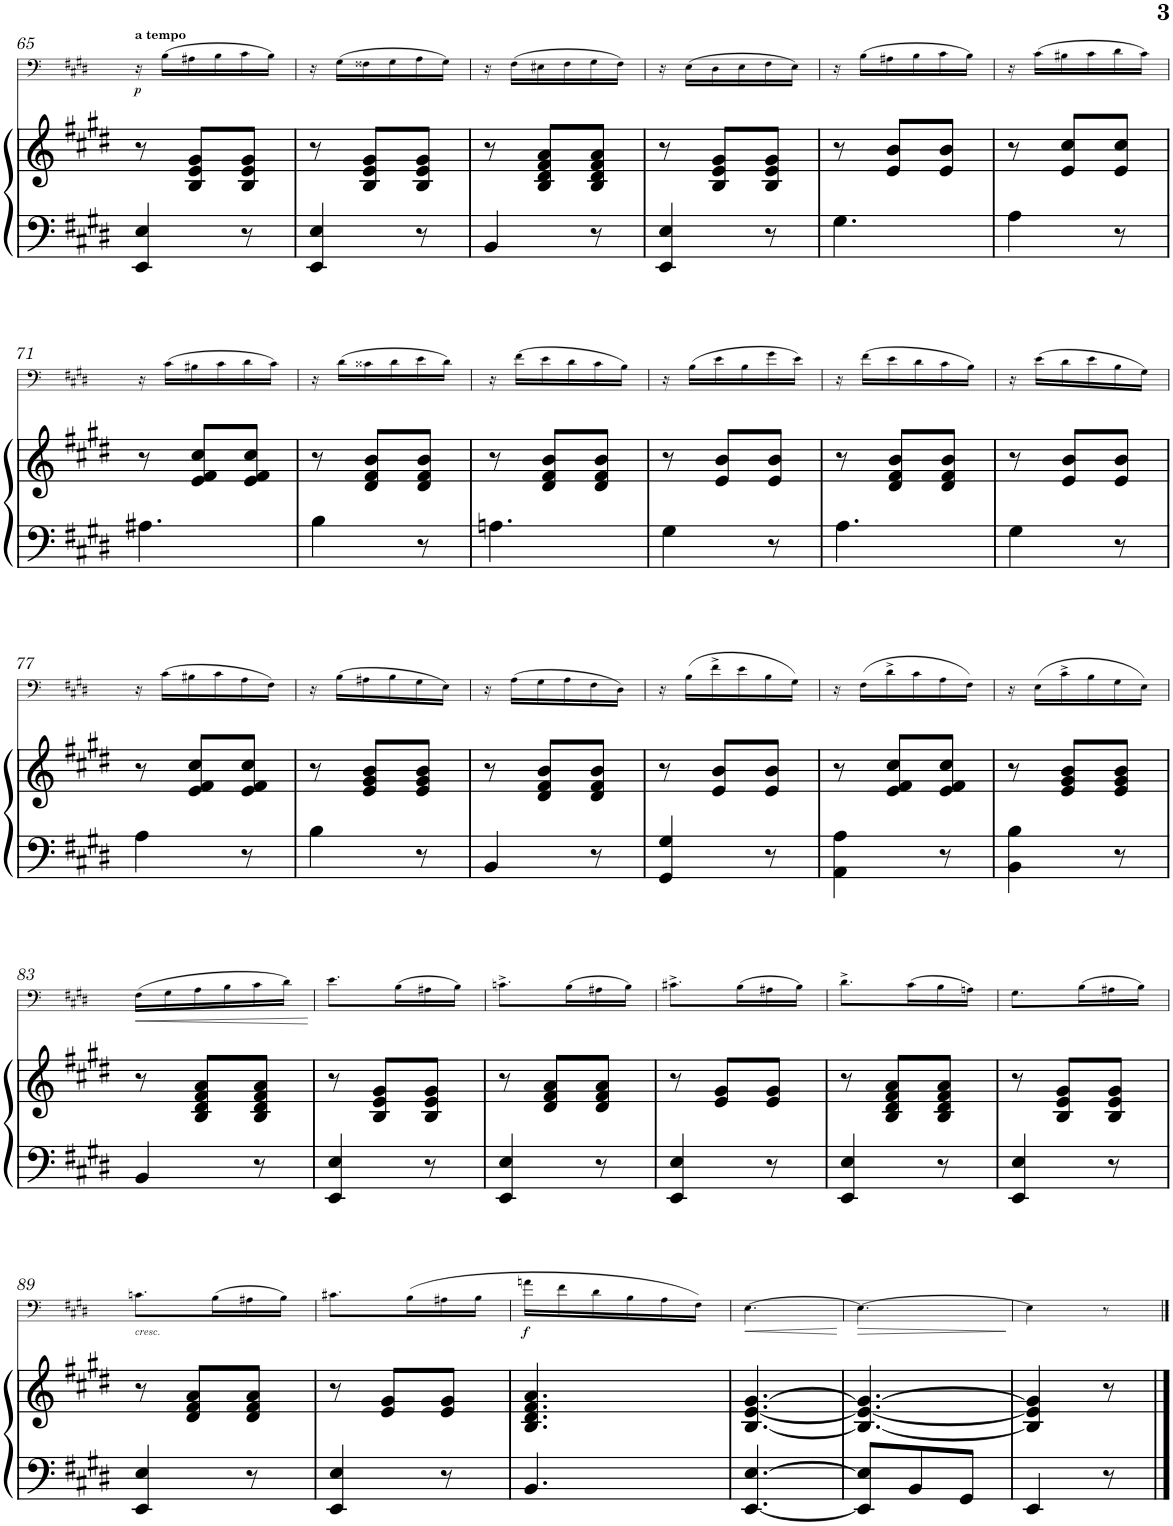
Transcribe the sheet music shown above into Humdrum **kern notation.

**kern	**kern	**kern	**dynam
*part2	*part2	*part1	*part1
*staff3	*staff2	*staff1	*staff1
*I"Piano	*	*I"Trombone	*
*I'Pno	*	*I'Trb	*
!!LO:PB:g=z
*clefF4	*clefG2	*clefF4	*
*k[f#c#g#d#]	*k[f#c#g#d#]	*k[f#c#g#d#]	*
*M3/8	*M3/8	*M3/8	*
=65	=65	=65	=65
!	!	!LO:TX:a:B:t=a tempo	!
!	!	!	!LO:DY:b
4EE/ 4E/	8r	16r	p
.	.	(16B\LL	.
.	8B/ 8e/ 8g#/L	16A#X\	.
.	.	16B\	.
8r	8B/ 8e/ 8g#/J	16c#\	.
.	.	16B\JJ)	.
=66	=66	=66	=66
4EE/ 4E/	8r	16r	.
.	.	(16G#\LL	.
.	8B/ 8e/ 8g#/L	16F##X\	.
.	.	16G#\	.
8r	8B/ 8e/ 8g#/J	16A\	.
.	.	16G#\JJ)	.
=67	=67	=67	=67
4BB/	8r	16r	.
.	.	(16F#\LL	.
.	8B/ 8d#/ 8f#/ 8a/L	16E#X\	.
.	.	16F#\	.
8r	8B/ 8d#/ 8f#/ 8a/J	16G#\	.
.	.	16F#\JJ)	.
=68	=68	=68	=68
4EE/ 4E/	8r	16r	.
.	.	(16E\LL	.
.	8B/ 8e/ 8g#/L	16D#\	.
.	.	16E\	.
8r	8B/ 8e/ 8g#/J	16F#\	.
.	.	16E\JJ)	.
=69	=69	=69	=69
4.G#\	8r	16r	.
.	.	(16B\LL	.
.	8e/ 8b/L	16A#X\	.
.	.	16B\	.
.	8e/ 8b/J	16c#\	.
.	.	16B\JJ)	.
=70	=70	=70	=70
4A\	8r	16r	.
.	.	(16c#\LL	.
.	8e/ 8cc#/L	16B#X\	.
.	.	16c#\	.
8r	8e/ 8cc#/J	16d#\	.
.	.	16c#\JJ)	.
!!LO:LB:g=z
=71	=71	=71	=71
4.A#X\	8r	16r	.
.	.	(16c#\LL	.
.	8e/ 8f#/ 8cc#/L	16B#X\	.
.	.	16c#\	.
.	8e/ 8f#/ 8cc#/J	16d#\	.
.	.	16c#\JJ)	.
=72	=72	=72	=72
4B\	8r	16r	.
.	.	(16d#\LL	.
.	8d#/ 8f#/ 8b/L	16c##X\	.
.	.	16d#\	.
8r	8d#/ 8f#/ 8b/J	16e\	.
.	.	16d#\JJ)	.
=73	=73	=73	=73
4.An\	8r	16r	.
.	.	(16f#\LL	.
.	8d#/ 8f#/ 8b/L	16e\	.
.	.	16d#\	.
.	8d#/ 8f#/ 8b/J	16c#\	.
.	.	16B\JJ)	.
=74	=74	=74	=74
4G#\	8r	16r	.
.	.	(16B\LL	.
.	8e/ 8b/L	16e\	.
.	.	16B\	.
8r	8e/ 8b/J	16g#\	.
.	.	16e\JJ)	.
=75	=75	=75	=75
4.A\	8r	16r	.
.	.	(16f#\LL	.
.	8d#/ 8f#/ 8b/L	16e\	.
.	.	16d#\	.
.	8d#/ 8f#/ 8b/J	16c#\	.
.	.	16B\JJ)	.
=76	=76	=76	=76
4G#\	8r	16r	.
.	.	(16e\LL	.
.	8e/ 8b/L	16d#\	.
.	.	16e\	.
8r	8e/ 8b/J	16B\	.
.	.	16G#\JJ)	.
!!LO:LB:g=z
=77	=77	=77	=77
4A\	8r	16r	.
.	.	(16c#\LL	.
.	8e/ 8f#/ 8cc#/L	16B#X\	.
.	.	16c#\	.
8r	8e/ 8f#/ 8cc#/J	16A\	.
.	.	16F#\JJ)	.
=78	=78	=78	=78
4B\	8r	16r	.
.	.	(16B\LL	.
.	8e/ 8g#/ 8b/L	16A#X\	.
.	.	16B\	.
8r	8e/ 8g#/ 8b/J	16G#\	.
.	.	16E\JJ)	.
=79	=79	=79	=79
4BB/	8r	16r	.
.	.	(16A\LL	.
.	8d#/ 8f#/ 8b/L	16G#\	.
.	.	16A\	.
8r	8d#/ 8f#/ 8b/J	16F#\	.
.	.	16D#\JJ)	.
=80	=80	=80	=80
4GG#/ 4G#/	8r	16r	.
.	.	(16B\LL	.
.	8e/ 8b/L	16f#^\	.
.	.	16e\	.
8r	8e/ 8b/J	16B\	.
.	.	16G#\JJ)	.
=81	=81	=81	=81
4AA\ 4A\	8r	16r	.
.	.	(16F#\LL	.
.	8e/ 8f#/ 8cc#/L	16d#^\	.
.	.	16c#\	.
8r	8e/ 8f#/ 8cc#/J	16A\	.
.	.	16F#\JJ)	.
=82	=82	=82	=82
4BB\ 4B\	8r	16r	.
.	.	(16E\LL	.
.	8e/ 8g#/ 8b/L	16c#^\	.
.	.	16B\	.
8r	8e/ 8g#/ 8b/J	16G#\	.
.	.	16E\JJ)	.
!!LO:LB:g=z
=83	=83	=83	=83
!	!	!	!LO:HP:b
4BB/	8r	(16F#\LL	<
.	.	16G#\	.
.	8B/ 8d#/ 8f#/ 8a/L	16A\	.
.	.	16B\	.
8r	8B/ 8d#/ 8f#/ 8a/J	16c#\	.
.	.	16d#\JJ)	.
.	.	.	[
=84	=84	=84	=84
4EE/ 4E/	8r	8.e\L	.
.	8B/ 8e/ 8g#/L	.	.
.	.	(16B\L	.
8r	8B/ 8e/ 8g#/J	16A#X\	.
.	.	16B\JJ)	.
=85	=85	=85	=85
4EE/ 4E/	8r	8.cn^\L	.
.	8d#/ 8f#/ 8a/L	.	.
.	.	(16B\L	.
8r	8d#/ 8f#/ 8a/J	16A#X\	.
.	.	16B\JJ)	.
=86	=86	=86	=86
4EE/ 4E/	8r	8.c#X^\L	.
.	8e/ 8g#/L	.	.
.	.	(16B\L	.
8r	8e/ 8g#/J	16A#X\	.
.	.	16B\JJ)	.
=87	=87	=87	=87
4EE/ 4E/	8r	8.d#^\L	.
.	8B/ 8d#/ 8f#/ 8a/L	.	.
.	.	(16c#\L	.
8r	8B/ 8d#/ 8f#/ 8a/J	16B\	.
.	.	16An\JJ)	.
=88	=88	=88	=88
4EE/ 4E/	8r	8.G#\L	.
.	8B/ 8e/ 8g#/L	.	.
.	.	(16B\L	.
8r	8B/ 8e/ 8g#/J	16A#X\	.
.	.	16B\JJ)	.
!!LO:LB:g=z
=89	=89	=89	=89
!	!	!LO:TX:b:i:t=cresc.	!
4EE/ 4E/	8r	8.cn\L	.
.	8d#/ 8f#/ 8a/L	.	.
.	.	(16B\L	.
8r	8d#/ 8f#/ 8a/J	16A#X\	.
.	.	16B\JJ)	.
=90	=90	=90	=90
4EE/ 4E/	8r	8.c#X\L	.
.	8e/ 8g#/L	.	.
.	.	(16B\L	.
8r	8e/ 8g#/J	16A#X\	.
.	.	16B\JJ	.
=91	=91	=91	=91
!	!	!	!LO:DY:b
4.BB/	4.B/ 4.d#/ 4.f#/ 4.a/	16an\LL	f
.	.	16f#\	.
.	.	16d#\	.
.	.	16B\	.
.	.	16A\	.
.	.	16F#\JJ)	.
=92	=92	=92	=92
!	!	!	!LO:HP:b
[4.EE/ [4.E/	[4.B/ [4.e/ [4.g#/	[4.E\	<
.	.	.	[
=93	=93	=93	=93
!	!	!	!LO:HP:b
8EE/] 8E/]L	4.B/_ 4.e/_ 4.g#/_	4.E\_	>
8BB/	.	.	.
8GG#/J	.	.	.
.	.	.	]
=94	=94	=94	=94
4EE/	4B/] 4e/] 4g#/]	4E\]	.
8r	8r	8r	.
==	==	==	==
*-	*-	*-	*-
